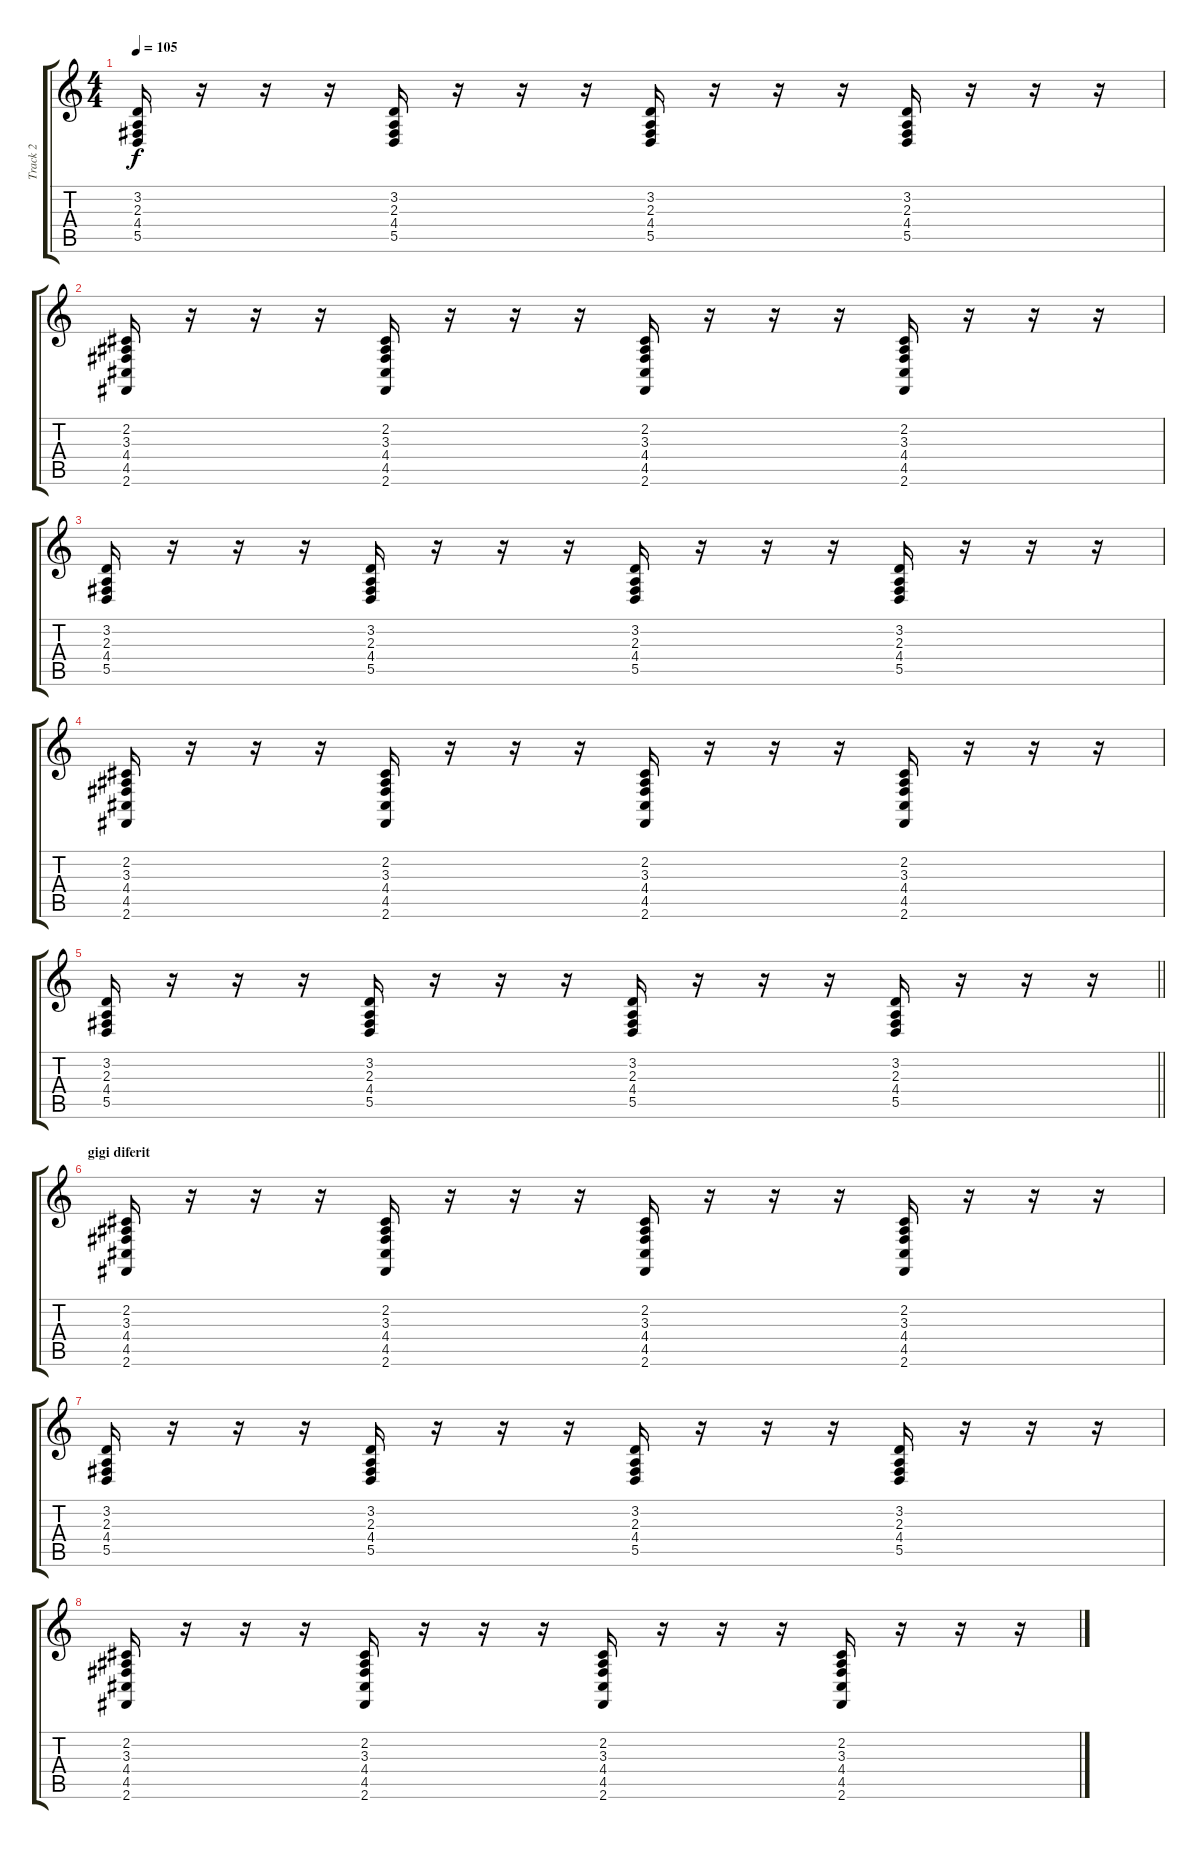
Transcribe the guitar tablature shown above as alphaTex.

\track ("Track 2" "Track 2") {instrument rockorgan}
\staff {score tabs}
\tuning (E4 B3 G3 D3 A2 E2) {hide}
\ts (4 4)
\tempo 105
\clef g2
\ks c
(3.2 2.3 4.4 5.5).16{dy f} r.16 r.16 r.16 (3.2 2.3 4.4 5.5).16 r.16 r.16 r.16 (3.2 2.3 4.4 5.5).16 r.16 r.16 r.16 (3.2 2.3 4.4 5.5).16 r.16 r.16 r.16 |
(2.2 3.3 4.4 4.5 2.6).16 r.16 r.16 r.16 (2.2 3.3 4.4 4.5 2.6).16 r.16 r.16 r.16 (2.2 3.3 4.4 4.5 2.6).16 r.16 r.16 r.16 (2.2 3.3 4.4 4.5 2.6).16 r.16 r.16 r.16 |
(3.2 2.3 4.4 5.5).16 r.16 r.16 r.16 (3.2 2.3 4.4 5.5).16 r.16 r.16 r.16 (3.2 2.3 4.4 5.5).16 r.16 r.16 r.16 (3.2 2.3 4.4 5.5).16 r.16 r.16 r.16 |
(2.2 3.3 4.4 4.5 2.6).16 r.16 r.16 r.16 (2.2 3.3 4.4 4.5 2.6).16 r.16 r.16 r.16 (2.2 3.3 4.4 4.5 2.6).16 r.16 r.16 r.16 (2.2 3.3 4.4 4.5 2.6).16 r.16 r.16 r.16 |
\barLineRight lightlight
(3.2 2.3 4.4 5.5).16 r.16 r.16 r.16 (3.2 2.3 4.4 5.5).16 r.16 r.16 r.16 (3.2 2.3 4.4 5.5).16 r.16 r.16 r.16 (3.2 2.3 4.4 5.5).16 r.16 r.16 r.16 |
\section ("" "gigi diferit")
(2.2 3.3 4.4 4.5 2.6).16 r.16 r.16 r.16 (2.2 3.3 4.4 4.5 2.6).16 r.16 r.16 r.16 (2.2 3.3 4.4 4.5 2.6).16 r.16 r.16 r.16 (2.2 3.3 4.4 4.5 2.6).16 r.16 r.16 r.16 |
(3.2 2.3 4.4 5.5).16 r.16 r.16 r.16 (3.2 2.3 4.4 5.5).16 r.16 r.16 r.16 (3.2 2.3 4.4 5.5).16 r.16 r.16 r.16 (3.2 2.3 4.4 5.5).16 r.16 r.16 r.16 |
(2.2 3.3 4.4 4.5 2.6).16 r.16 r.16 r.16 (2.2 3.3 4.4 4.5 2.6).16 r.16 r.16 r.16 (2.2 3.3 4.4 4.5 2.6).16 r.16 r.16 r.16 (2.2 3.3 4.4 4.5 2.6).16 r.16 r.16 r.16
